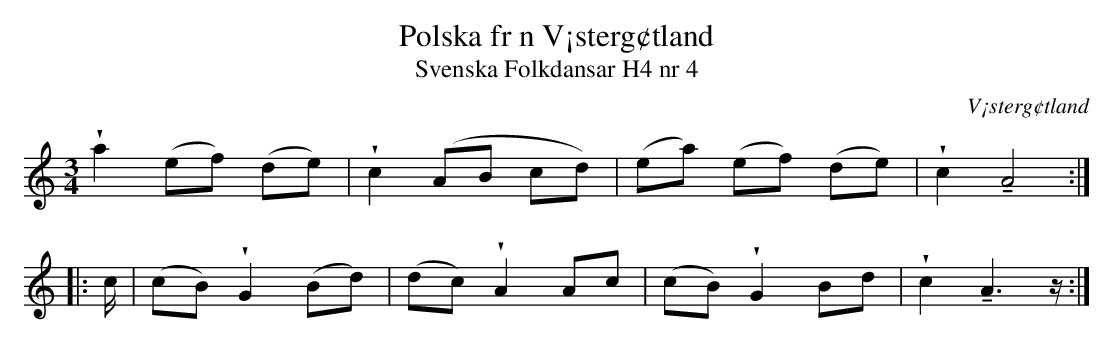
X:1
T:Polska fr n V¡sterg¢tland
T:Svenska Folkdansar H4 nr 4
O:V¡sterg¢tland
M:3/4
U:w=wedge
U:t=tenuto
L:1/8
K:Am
wa2 (ef) (de) | wc2 (AB cd) | (ea) (ef) (de) | wc2 tA4 ::
c/ | (cB) wG2 (Bd) | (dc) wA2 Ac | (cB) wG2 Bd | wc2 tA3z/ :|
